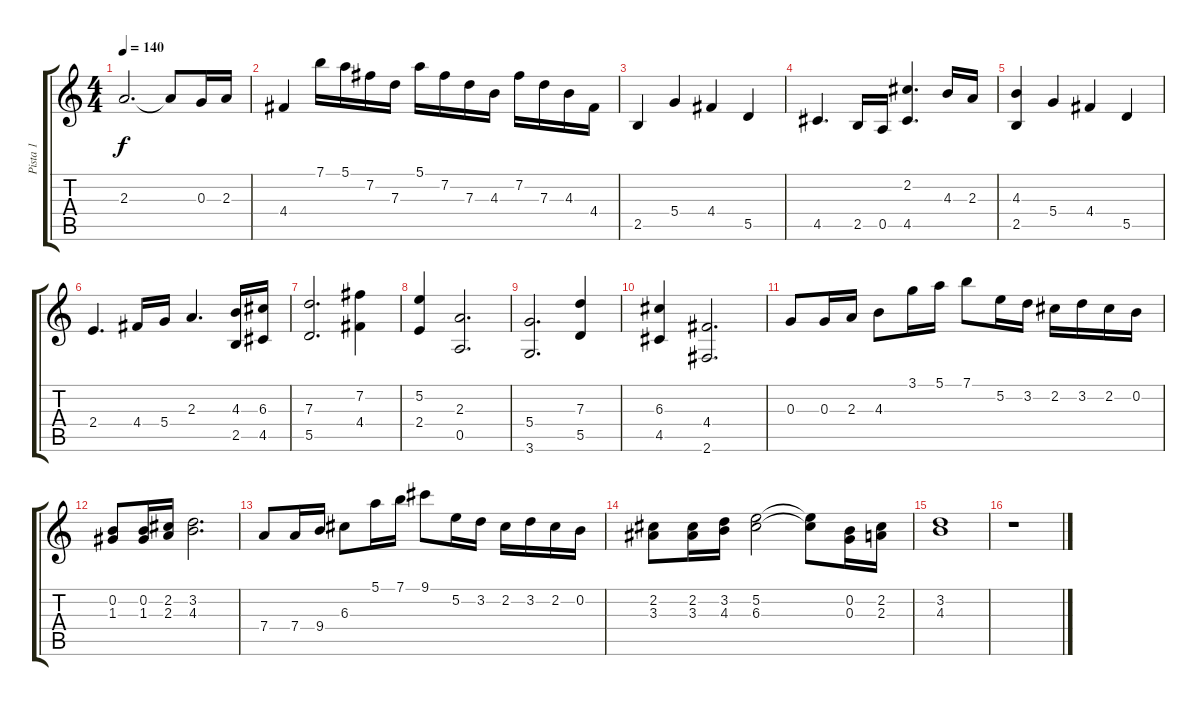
\track ("Pista 1" "Pista 1") {instrument acousticguitarnylon}
\staff {score tabs}
\tuning (E4 B3 G3 D3 A2 E2) {hide}
\ts (4 4)
\tempo 140
\clef g2
\ks c
2.3.2{d dy f} 2.3{t}.8 0.3.16 2.3.16 |
4.4.4 7.1.16 5.1.16 7.2.16 7.3.16 5.1.16 7.2.16 7.3.16 4.3.16 7.2.16 7.3.16 4.3.16 4.4.16 |
2.5.4 5.4.4 4.4.4 5.5.4 |
4.5.4{d} 2.5.16 0.5.16 (2.2 4.5).4{d} 4.3.16 2.3.16 |
(4.3 2.5).4 5.4.4 4.4.4 5.5.4 |
2.4.4{d} 4.4.16 5.4.16 2.3.4{d} (4.3 2.5).16 (6.3 4.5).16 |
(7.3 5.5).2{d} (7.2 4.4).4 |
(5.2 2.4).4 (2.3 0.5).2{d} |
(5.4 3.6).2{d} (7.3 5.5).4 |
(6.3 4.5).4 (4.4 2.6).2{d} |
0.3.8 0.3.16 2.3.16 4.3.8 3.1.16 5.1.16 7.1.8 5.2.16 3.2.16 2.2.16 3.2.16 2.2.16 0.2.16 |
(0.2 1.3).8 (0.2 1.3).16 (2.2 2.3).16 (3.2 4.3).2{d} |
7.4.8 7.4.16 9.4.16 6.3.8 5.1.16 7.1.16 9.1.8 5.2.16 3.2.16 2.2.16 3.2.16 2.2.16 0.2.16 |
(2.2 3.3).8 (2.2 3.3).16 (3.2 4.3).16 (5.2 6.3).2 (5.2{t} 6.3{t}).8 (0.2 0.3).16 (2.2 2.3).16 |
(3.2 4.3).1 |
r.1
